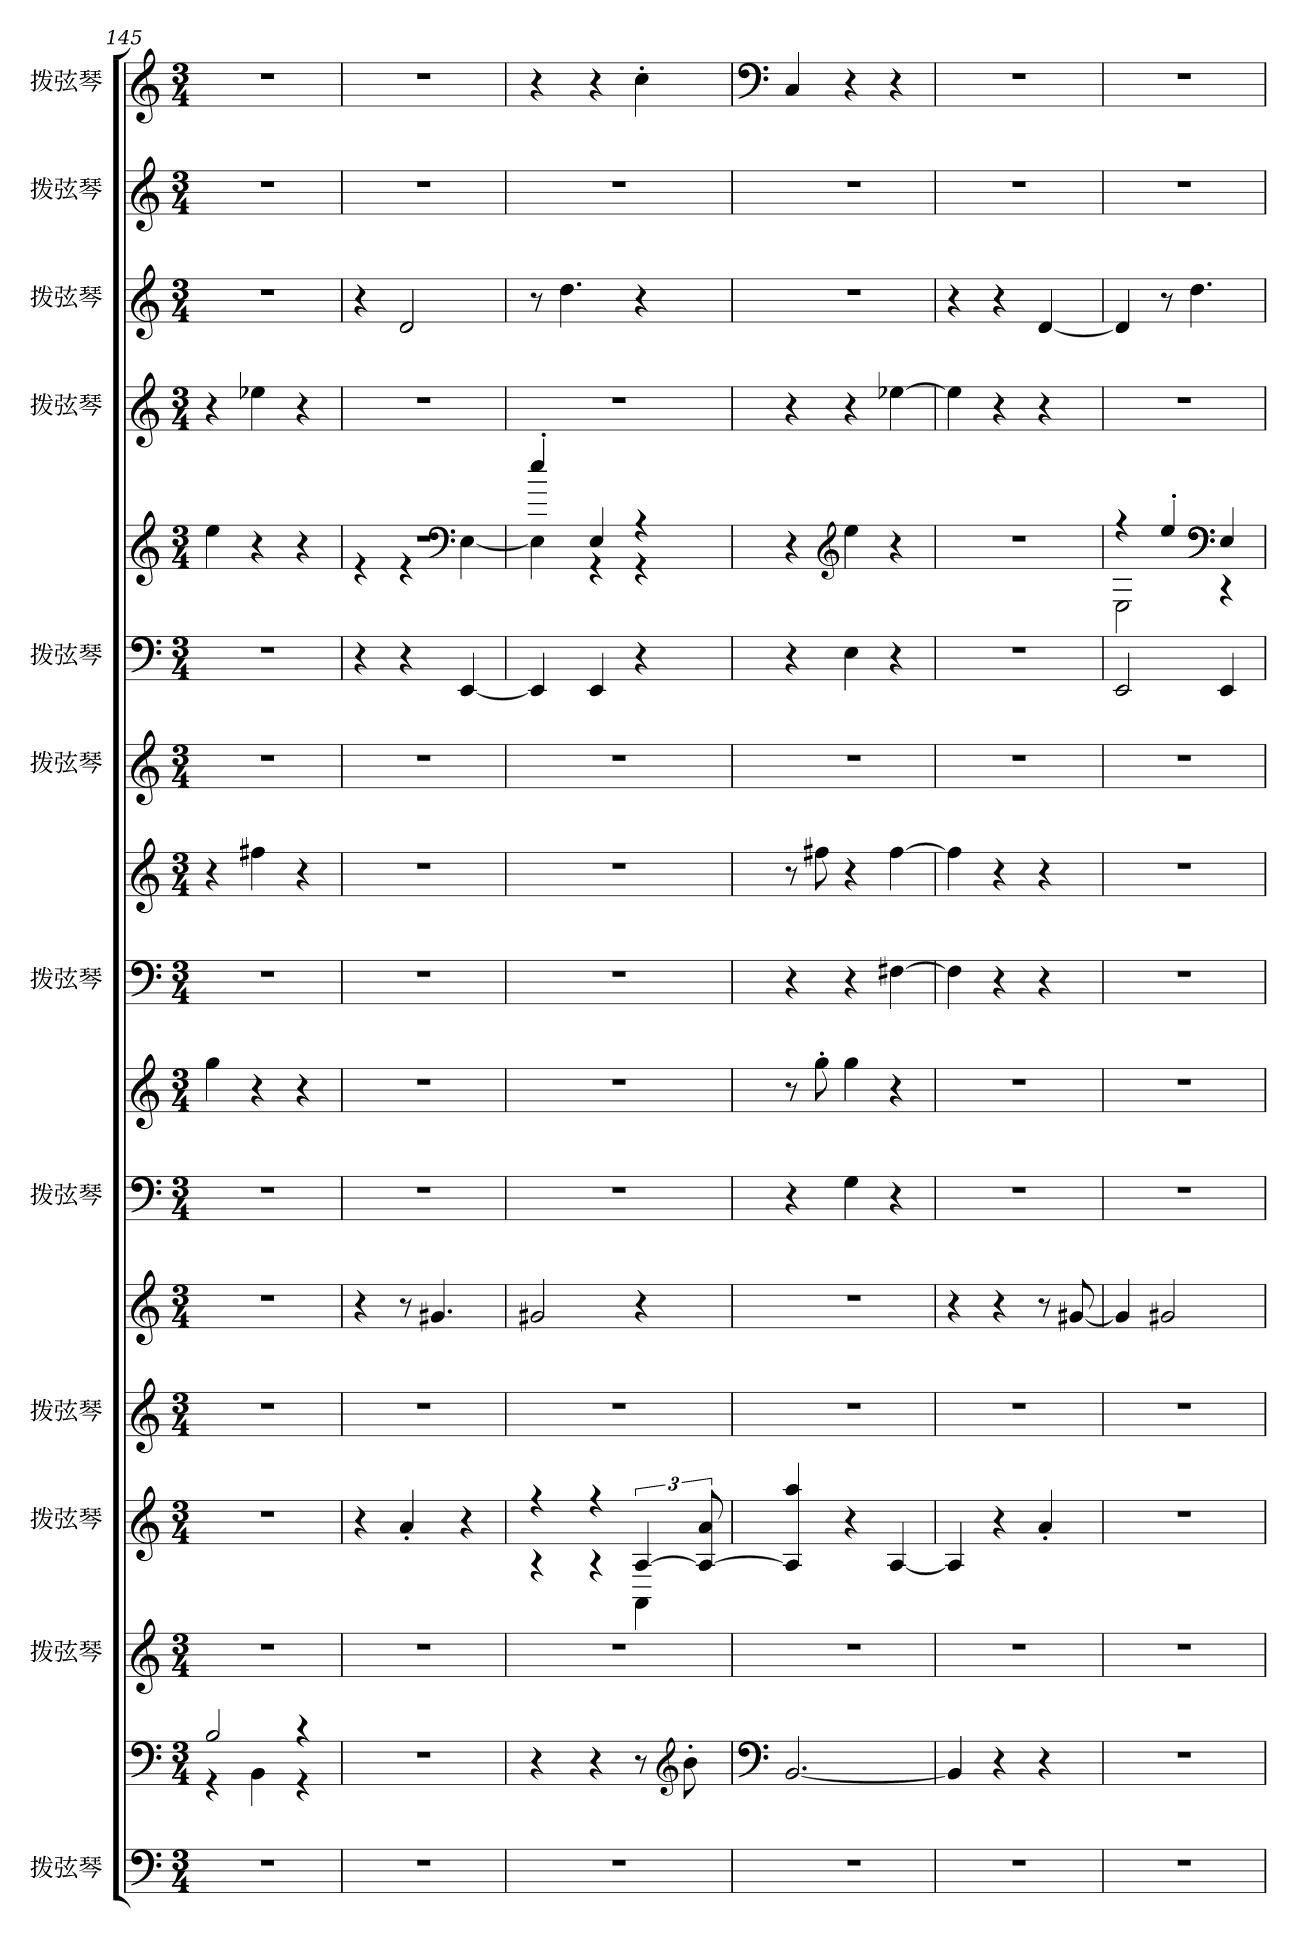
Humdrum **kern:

**kern	**kern	**kern	**kern	**kern	**kern	**kern	**kern	**kern	**kern	**kern	**kern	**kern	**kern	**kern	**kern	**kern
*part12	*part12	*part11	*part10	*part9	*part9	*part8	*part8	*part7	*part7	*part6	*part5	*part5	*part4	*part3	*part2	*part1
*staff17	*staff16	*staff15	*staff14	*staff13	*staff12	*staff11	*staff10	*staff9	*staff8	*staff7	*staff6	*staff5	*staff4	*staff3	*staff2	*staff1
*I"拨弦琴	*	*I"拨弦琴	*I"拨弦琴	*I"拨弦琴	*	*I"拨弦琴	*	*I"拨弦琴	*	*I"拨弦琴	*I"拨弦琴	*	*I"拨弦琴	*I"拨弦琴	*I"拨弦琴	*I"拨弦琴
*clefF4	*clefF4	*clefG2	*clefG2	*clefG2	*clefG2	*clefF4	*clefG2	*clefF4	*clefG2	*clefG2	*clefF4	*clefG2	*clefG2	*clefG2	*clefG2	*clefG2
*k[]	*k[]	*k[]	*k[]	*k[]	*k[]	*k[]	*k[]	*k[]	*k[]	*k[]	*k[]	*k[]	*k[]	*k[]	*k[]	*k[]
*M3/4	*M3/4	*M3/4	*M3/4	*M3/4	*M3/4	*M3/4	*M3/4	*M3/4	*M3/4	*M3/4	*M3/4	*M3/4	*M3/4	*M3/4	*M3/4	*M3/4
=145	=145	=145	=145	=145	=145	=145	=145	=145	=145	=145	=145	=145	=145	=145	=145	=145
*	*^	*	*	*	*	*	*	*	*	*	*	*	*	*	*	*
2.r	2B/	4r	2.r	2.r	2.r	2.r	2.r	4gg\	2.r	4r	2.r	2.r	4ee\	4r	2.r	2.r	2.r
.	.	4BB\	.	.	.	.	.	4r	.	4ff#X\	.	.	4r	4ee-X\	.	.	.
.	4r	4r	.	.	.	.	.	4r	.	4r	.	.	4r	4r	.	.	.
*	*v	*v	*	*	*	*	*	*	*	*	*	*	*	*	*	*	*
=146	=146	=146	=146	=146	=146	=146	=146	=146	=146	=146	=146	=146	=146	=146	=146	=146
*	*	*	*	*	*	*	*	*	*	*	*	*^	*	*	*	*
2.r	2.r	2.r	4r	2.r	4r	2.r	2.r	2.r	2.r	2.r	4r	2.r	4r	2.r	4r	2.r	2.r
.	.	.	4a'/	.	8r	.	.	.	.	.	4r	.	4r	.	2d/	.	.
.	.	.	.	.	4.g#X/	.	.	.	.	.	.	.	.	.	.	.	.
*	*	*	*	*	*	*	*	*	*	*	*	*clefF4	*	*	*	*	*
.	.	.	4r	.	.	.	.	.	.	.	[4EE/	.	[4E\	.	.	.	.
!!LO:PB:g=z
=147	=147	=147	=147	=147	=147	=147	=147	=147	=147	=147	=147	=147	=147	=147	=147	=147	=147
*	*	*	*^	*	*	*	*	*	*	*	*	*	*	*	*	*	*
2.r	4r	2.r	4r	4r	2.r	2g#X/	2.r	2.r	2.r	2.r	2.r	4EE/]	4ee'/	4E\]	2.r	8r	2.r	4r
.	.	.	.	.	.	.	.	.	.	.	.	.	.	.	.	4.dd\	.	.
.	4r	.	4r	4r	.	.	.	.	.	.	.	4EE/	4E/	4r	.	.	.	4r
.	8r	.	[6A/	4AA\	.	4r	.	.	.	.	.	4r	4r	4r	.	4r	.	4cc'\
*	*clefG2	*	*	*	*	*	*	*	*	*	*	*	*	*	*	*	*	*
.	8b'\	.	.	.	.	.	.	.	.	.	.	.	.	.	.	.	.	.
.	.	.	12A/_ 12a/	.	.	.	.	.	.	.	.	.	.	.	.	.	.	.
*	*	*	*v	*v	*	*	*	*	*	*	*	*	*v	*v	*	*	*	*
=148	=148	=148	=148	=148	=148	=148	=148	=148	=148	=148	=148	=148	=148	=148	=148	=148
*	*clefF4	*	*	*	*	*	*	*	*	*	*	*	*	*	*	*clefF4
2.r	[2.BB/	2.r	4A/] 4aa/	2.r	2.r	4r	8r	4r	8r	2.r	4r	4r	4r	2.r	2.r	4C/
.	.	.	.	.	.	.	8gg'\	.	8ff#X\	.	.	.	.	.	.	.
*	*	*	*	*	*	*	*	*	*	*	*	*clefG2	*	*	*	*
.	.	.	4r	.	.	4G\	4gg\	4r	4r	.	4E\	4ee\	4r	.	.	4r
.	.	.	[4A/	.	.	4r	4r	[4F#X\	[4ff#\	.	4r	4r	[4ee-X\	.	.	4r
=149	=149	=149	=149	=149	=149	=149	=149	=149	=149	=149	=149	=149	=149	=149	=149	=149
2.r	4BB/]	2.r	4A/]	2.r	4r	2.r	2.r	4F#\]	4ff#\]	2.r	2.r	2.r	4ee-\]	4r	2.r	2.r
.	4r	.	4r	.	4r	.	.	4r	4r	.	.	.	4r	4r	.	.
.	4r	.	4a'/	.	8r	.	.	4r	4r	.	.	.	4r	[4d/	.	.
.	.	.	.	.	[8g#X/	.	.	.	.	.	.	.	.	.	.	.
=150	=150	=150	=150	=150	=150	=150	=150	=150	=150	=150	=150	=150	=150	=150	=150	=150
*	*	*	*	*	*	*	*	*	*	*	*	*^	*	*	*	*
2.r	2.r	2.r	2.r	2.r	4g#/]	2.r	2.r	2.r	2.r	2.r	2EE/	4r	2E\	2.r	4d/]	2.r	2.r
.	.	.	.	.	2g#X/	.	.	.	.	.	.	4ee'/	.	.	8r	.	.
.	.	.	.	.	.	.	.	.	.	.	.	.	.	.	4.dd\	.	.
*	*	*	*	*	*	*	*	*	*	*	*	*clefF4	*	*	*	*	*
.	.	.	.	.	.	.	.	.	.	.	4EE/	4E/	4r	.	.	.	.
*	*	*	*	*	*	*	*	*	*	*	*	*v	*v	*	*	*	*
=	=	=	=	=	=	=	=	=	=	=	=	=	=	=	=	=
*-	*-	*-	*-	*-	*-	*-	*-	*-	*-	*-	*-	*-	*-	*-	*-	*-
